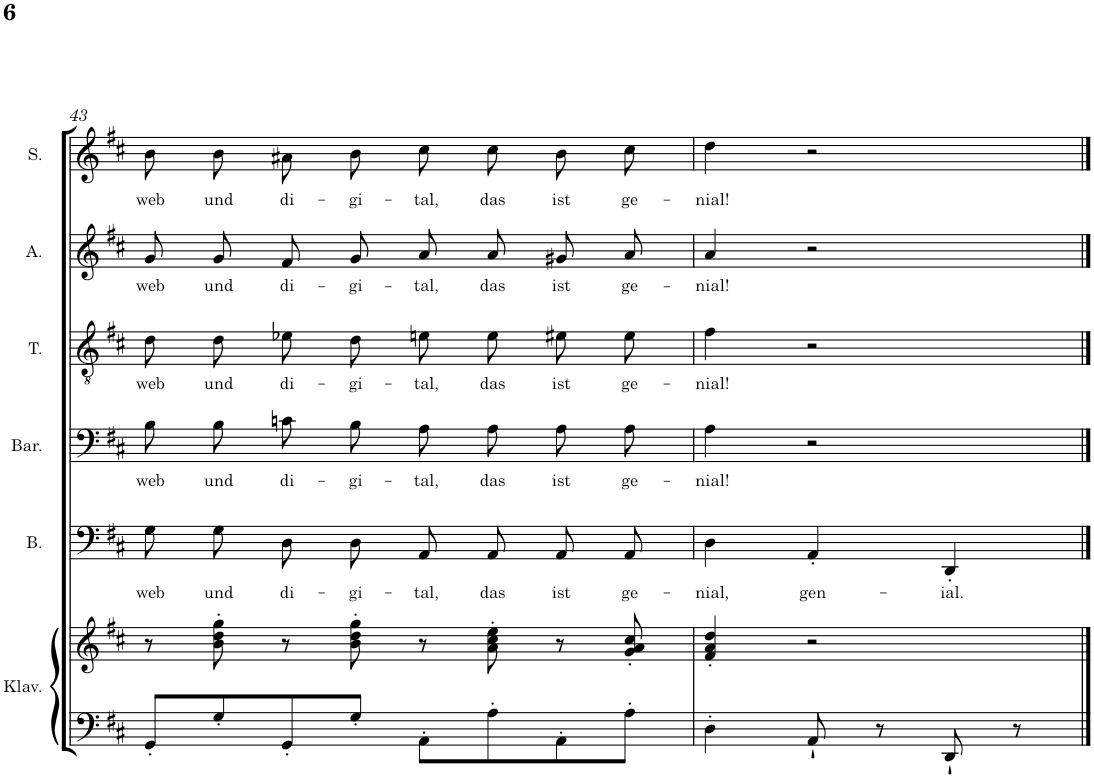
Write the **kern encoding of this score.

**kern	**kern	**kern	**text	**kern	**text	**kern	**text	**kern	**text	**kern	**text
*part6	*part6	*part5	*part5	*part4	*part4	*part3	*part3	*part2	*part2	*part1	*part1
*staff7	*staff6	*staff5	*staff5	*staff4	*staff4	*staff3	*staff3	*staff2	*staff2	*staff1	*staff1
*I"Klav.	*	*I"B.	*	*I"Bar.	*	*I"T.	*	*I"A.	*	*I"S.	*
*I'Klav.	*	*I'B.	*	*I'Bar.	*	*I'T.	*	*I'A.	*	*I'S.	*
!!LO:PB:g=z
*clefF4	*clefG2	*clefF4	*	*clefF4	*	*clefGv2	*	*clefG2	*	*clefG2	*
*k[f#c#]	*k[f#c#]	*k[f#c#]	*	*k[f#c#]	*	*k[f#c#]	*	*k[f#c#]	*	*k[f#c#]	*
*M4/4	*M4/4	*M4/4	*	*M4/4	*	*M4/4	*	*M4/4	*	*M4/4	*
*met(c)	*met(c)	*met(c)	*	*met(c)	*	*met(c)	*	*met(c)	*	*met(c)	*
=43	=43	=43	=43	=43	=43	=43	=43	=43	=43	=43	=43
!	!	!	!LO:LY:b	!	!LO:LY:b	!	!LO:LY:b	!	!LO:LY:b	!	!LO:LY:b
8GG'/L	8r	8G\L	web	8B\L	web	8d\L	web	8g/L	web	8b\L	web
!	!	!	!LO:LY:b	!	!LO:LY:b	!	!LO:LY:b	!	!LO:LY:b	!	!LO:LY:b
8G'/	8b\' 8dd\' 8gg\'	8G\J	und	8B\J	und	8d\J	und	8g/J	und	8b\J	und
!	!	!	!LO:LY:b	!	!LO:LY:b	!	!LO:LY:b	!	!LO:LY:b	!	!LO:LY:b
8GG'/	8r	8D\L	di-	8cn\L	di-	8e-X\L	di-	8f#/L	di-	8a#X\L	di-
!	!	!	!LO:LY:b	!	!LO:LY:b	!	!LO:LY:b	!	!LO:LY:b	!	!LO:LY:b
8G'/J	8b\' 8dd\' 8gg\'	8D\J	-gi-	8B\J	-gi-	8d\J	-gi-	8g/J	-gi-	8b\J	-gi-
!	!	!	!LO:LY:b	!	!LO:LY:b	!	!LO:LY:b	!	!LO:LY:b	!	!LO:LY:b
8AA'\L	8r	8AA/L	-tal,	8A\L	-tal,	8en\L	-tal,	8a/L	-tal,	8cc#\L	-tal,
!	!	!	!LO:LY:b	!	!LO:LY:b	!	!LO:LY:b	!	!LO:LY:b	!	!LO:LY:b
8A'\	8a\' 8cc#\' 8ee\'	8AA/J	das	8A\J	das	8e\J	das	8a/J	das	8cc#\J	das
!	!	!	!LO:LY:b	!	!LO:LY:b	!	!LO:LY:b	!	!LO:LY:b	!	!LO:LY:b
8AA'\	8r	8AA/L	ist	8A\L	ist	8e#X\L	ist	8g#X/L	ist	8b\L	ist
!	!	!	!LO:LY:b	!	!LO:LY:b	!	!LO:LY:b	!	!LO:LY:b	!	!LO:LY:b
8A'\J	8g/' 8a/' 8cc#/'	8AA/J	ge-	8A\J	ge-	8e#\J	ge-	8a/J	ge-	8cc#\J	ge-
=44	=44	=44	=44	=44	=44	=44	=44	=44	=44	=44	=44
!	!	!	!LO:LY:b	!	!LO:LY:b	!	!LO:LY:b	!	!LO:LY:b	!	!LO:LY:b
4D'\	4f#/' 4a/' 4dd/'	4D\	nial,	4A\	-nial!	4f#\	-nial!	4a/	-nial!	4dd\	-nial!
!	!	!	!LO:LY:b	!	!	!	!	!	!	!	!
8AA`/	2r	4AA'/	gen-	2r	.	2r	.	2r	.	2r	.
8r	.	.	.	.	.	.	.	.	.	.	.
!	!	!	!LO:LY:b	!	!	!	!	!	!	!	!
8DD`/	.	4DD'/	-ial.	.	.	.	.	.	.	.	.
8r	.	.	.	.	.	.	.	.	.	.	.
==	==	==	==	==	==	==	==	==	==	==	==
*-	*-	*-	*-	*-	*-	*-	*-	*-	*-	*-	*-
